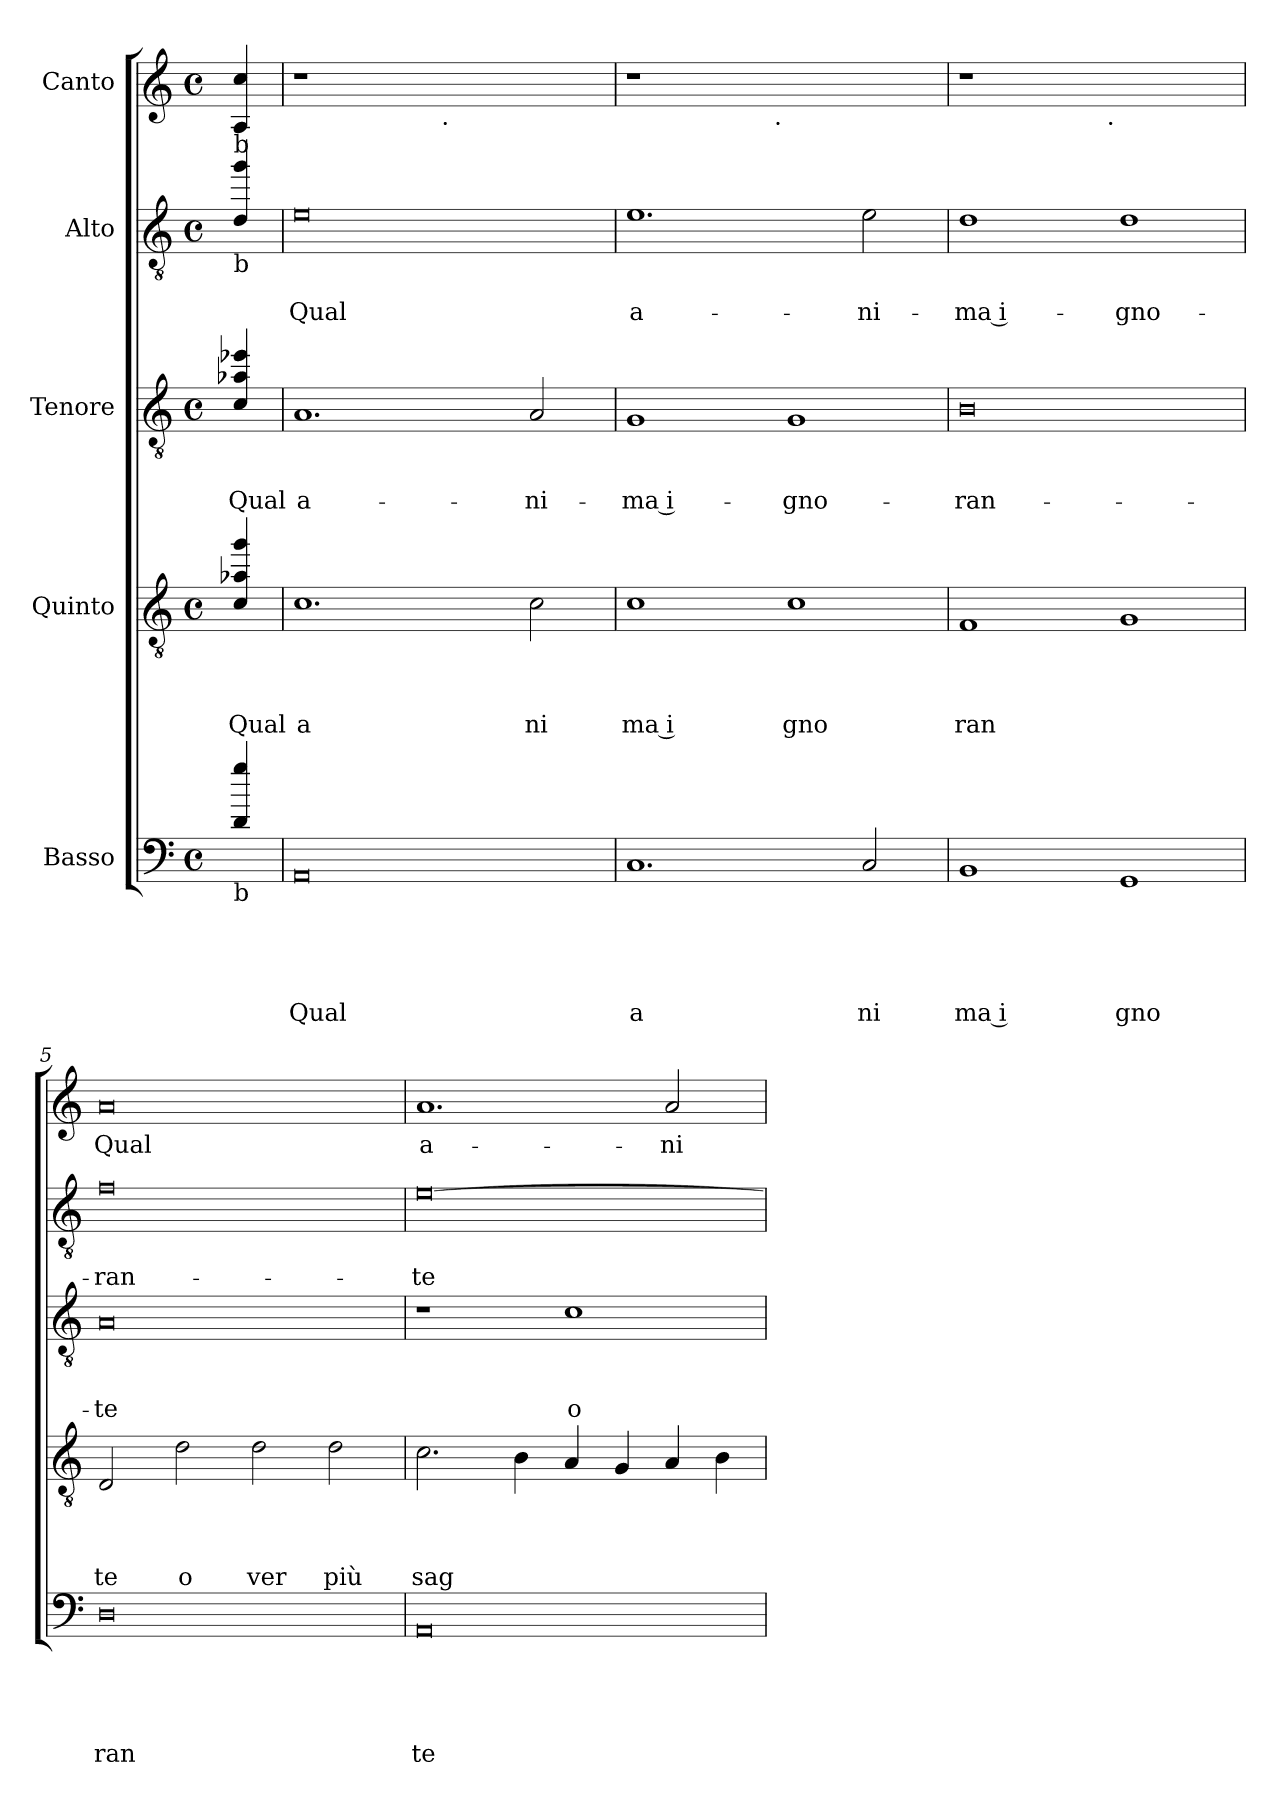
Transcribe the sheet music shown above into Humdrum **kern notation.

**kern	**text	**text	**text	**text	**text	**kern	**text	**text	**text	**text	**kern	**text	**text	**text	**kern	**text	**text	**kern	**text
*part5	*part5	*part5	*part5	*part5	*part5	*part4	*part4	*part4	*part4	*part4	*part3	*part3	*part3	*part3	*part2	*part2	*part2	*part1	*part1
*staff5	*staff5	*staff5	*staff5	*staff5	*staff5	*staff4	*staff4	*staff4	*staff4	*staff4	*staff3	*staff3	*staff3	*staff3	*staff2	*staff2	*staff2	*staff1	*staff1
*I"Basso	*	*	*	*	*	*I"Quinto	*	*	*	*	*I"Tenore	*	*	*	*I"Alto	*	*	*I"Canto	*
*clefF4	*	*	*	*	*	*clefGv2	*	*	*	*	*clefGv2	*	*	*	*clefGv2	*	*	*clefG2	*
*k[]	*	*	*	*	*	*k[]	*	*	*	*	*k[]	*	*	*	*k[]	*	*	*k[]	*
*C:	*	*	*	*	*	*C:	*	*	*	*	*C:	*	*	*	*C:	*	*	*C:	*
*M4/4	*	*	*	*	*	*M4/4	*	*	*	*	*M4/4	*	*	*	*M4/4	*	*	*M4/4	*
*met(c)	*	*	*	*	*	*met(c)	*	*	*	*	*met(c)	*	*	*	*met(c)	*	*	*met(c)	*
=1	=1	=1	=1	=1	=1	=1	=1	=1	=1	=1	=1	=1	=1	=1	=1	=1	=1	=1	=1
!	!	!	!	!	!	!	!	!	!	!	!	!	!	!	!	!	!	!LO:TX:b:t=b	!
!	!	!	!	!	!	!	!	!	!	!	!	!	!	!	!LO:TX:b:t=b	!	!	!	!
!LO:TX:b:t=b	!	!	!	!	!	!	!	!	!	!	!	!	!	!	!	!	!	!	!
!	!	!	!	!	!	!	!	!	!	!LO:LY:b	!	!	!	!LO:LY:b	!	!	!	!	!
4d/ 4gg/	.	.	.	.	.	4c/ 4a-X/ 4gg/	.	.	.	Qual	4c/ 4a-X/ 4ee-X/	.	.	Qual	4d/ 4gg/	.	.	4A/ 4cc/	.
=2	=2	=2	=2	=2	=2	=2	=2	=2	=2	=2	=2	=2	=2	=2	=2	=2	=2	=2	=2
!	!	!	!	!	!LO:LY:b	!	!	!	!	!LO:LY:b	!	!	!	!LO:LY:b	!	!	!LO:LY:b	!	!
*	*	*	*	*	*	*	*	*	*	*	*	*	*	*	*	*	*	*^	*
0AA	.	.	.	.	Qual	1.c	.	.	.	a	1.A	.	.	a-	0e	.	Qual	1r	2ryy	.
.	.	.	.	.	.	.	.	.	.	.	.	.	.	.	.	.	.	.	4...ryy	.
!	!	!	!	!	!	!	!	!	!	!	!	!	!	!	!	!	!	!	!LO:TX:b:t=.	!
.	.	.	.	.	.	.	.	.	.	.	.	.	.	.	.	.	.	.	1ryy	.
.	.	.	.	.	.	.	.	.	.	.	.	.	.	.	.	.	.	1ryy	.	.
!	!	!	!	!	!	!	!	!	!	!LO:LY:b	!	!	!	!LO:LY:b	!	!	!	!	!	!
.	.	.	.	.	.	2c\	.	.	.	ni	2A/	.	.	-ni-	.	.	.	.	.	.
.	.	.	.	.	.	.	.	.	.	.	.	.	.	.	.	.	.	.	32ryy	.
=3	=3	=3	=3	=3	=3	=3	=3	=3	=3	=3	=3	=3	=3	=3	=3	=3	=3	=3	=3	=3
!	!	!	!	!	!LO:LY:b	!	!	!	!	!LO:LY:b	!	!	!	!LO:LY:b	!	!	!LO:LY:b	!	!	!
1.C	.	.	.	.	a	1c	.	.	.	ma i	1G	.	.	-ma i-	1.e	.	a-	1r	2ryy	.
.	.	.	.	.	.	.	.	.	.	.	.	.	.	.	.	.	.	.	4...ryy	.
!	!	!	!	!	!	!	!	!	!	!	!	!	!	!	!	!	!	!	!LO:TX:b:t=.	!
.	.	.	.	.	.	.	.	.	.	.	.	.	.	.	.	.	.	.	1ryy	.
!	!	!	!	!	!	!	!	!	!	!LO:LY:b	!	!	!	!LO:LY:b	!	!	!	!	!	!
.	.	.	.	.	.	1c	.	.	.	gno	1G	.	.	-gno-	.	.	.	1ryy	.	.
!	!	!	!	!	!LO:LY:b	!	!	!	!	!	!	!	!	!	!	!	!LO:LY:b	!	!	!
2C/	.	.	.	.	ni	.	.	.	.	.	.	.	.	.	2e\	.	-ni-	.	.	.
.	.	.	.	.	.	.	.	.	.	.	.	.	.	.	.	.	.	.	32ryy	.
=4	=4	=4	=4	=4	=4	=4	=4	=4	=4	=4	=4	=4	=4	=4	=4	=4	=4	=4	=4	=4
!	!	!	!	!	!LO:LY:b	!	!	!	!	!LO:LY:b	!	!	!	!LO:LY:b	!	!	!LO:LY:b	!	!	!
1BB	.	.	.	.	ma i	1F	.	.	.	ran	0B	.	.	-ran-	1d	.	-ma i-	1r	2ryy	.
.	.	.	.	.	.	.	.	.	.	.	.	.	.	.	.	.	.	.	4...ryy	.
!	!	!	!	!	!	!	!	!	!	!	!	!	!	!	!	!	!	!	!LO:TX:b:t=.	!
.	.	.	.	.	.	.	.	.	.	.	.	.	.	.	.	.	.	.	1ryy	.
!	!	!	!	!	!LO:LY:b	!	!	!	!	!	!	!	!	!	!	!	!LO:LY:b	!	!	!
1GG	.	.	.	.	gno	1G	.	.	.	.	.	.	.	.	1d	.	-gno-	1ryy	.	.
.	.	.	.	.	.	.	.	.	.	.	.	.	.	.	.	.	.	.	32ryy	.
=5	=5	=5	=5	=5	=5	=5	=5	=5	=5	=5	=5	=5	=5	=5	=5	=5	=5	=5	=5	=5
!	!	!	!	!	!LO:LY:b	!	!	!	!	!LO:LY:b	!	!	!	!LO:LY:b	!	!	!LO:LY:b	!	!	!LO:LY:b
*	*	*	*	*	*	*	*	*	*	*	*	*	*	*	*	*	*	*v	*v	*
0D	.	.	.	.	ran	2D/	.	.	.	te	0A	.	.	-te	0f	.	-ran-	0a	Qual
!	!	!	!	!	!	!	!	!	!	!LO:LY:b	!	!	!	!	!	!	!	!	!
.	.	.	.	.	.	2d\	.	.	.	o	.	.	.	.	.	.	.	.	.
!	!	!	!	!	!	!	!	!	!	!LO:LY:b	!	!	!	!	!	!	!	!	!
.	.	.	.	.	.	2d\	.	.	.	ver	.	.	.	.	.	.	.	.	.
!	!	!	!	!	!	!	!	!	!	!LO:LY:b	!	!	!	!	!	!	!	!	!
.	.	.	.	.	.	2d\	.	.	.	più	.	.	.	.	.	.	.	.	.
=6	=6	=6	=6	=6	=6	=6	=6	=6	=6	=6	=6	=6	=6	=6	=6	=6	=6	=6	=6
!	!	!	!	!	!LO:LY:b	!	!	!	!	!LO:LY:b	!	!	!	!	!	!	!LO:LY:b	!	!LO:LY:b
0AA	.	.	.	.	te	2.c\	.	.	.	sag	1r	.	.	.	[<0e	.	-te	1.a	a-
.	.	.	.	.	.	4B\	.	.	.	.	.	.	.	.	.	.	.	.	.
!	!	!	!	!	!	!	!	!	!	!	!	!	!	!LO:LY:b	!	!	!	!	!
.	.	.	.	.	.	4A/	.	.	.	.	1c	.	.	o-	.	.	.	.	.
.	.	.	.	.	.	4G/	.	.	.	.	.	.	.	.	.	.	.	.	.
!	!	!	!	!	!	!	!	!	!	!	!	!	!	!	!	!	!	!	!LO:LY:b
.	.	.	.	.	.	4A/	.	.	.	.	.	.	.	.	.	.	.	2a/	-ni-
.	.	.	.	.	.	4B\	.	.	.	.	.	.	.	.	.	.	.	.	.
=	=	=	=	=	=	=	=	=	=	=	=	=	=	=	=	=	=	=	=
*-	*-	*-	*-	*-	*-	*-	*-	*-	*-	*-	*-	*-	*-	*-	*-	*-	*-	*-	*-
